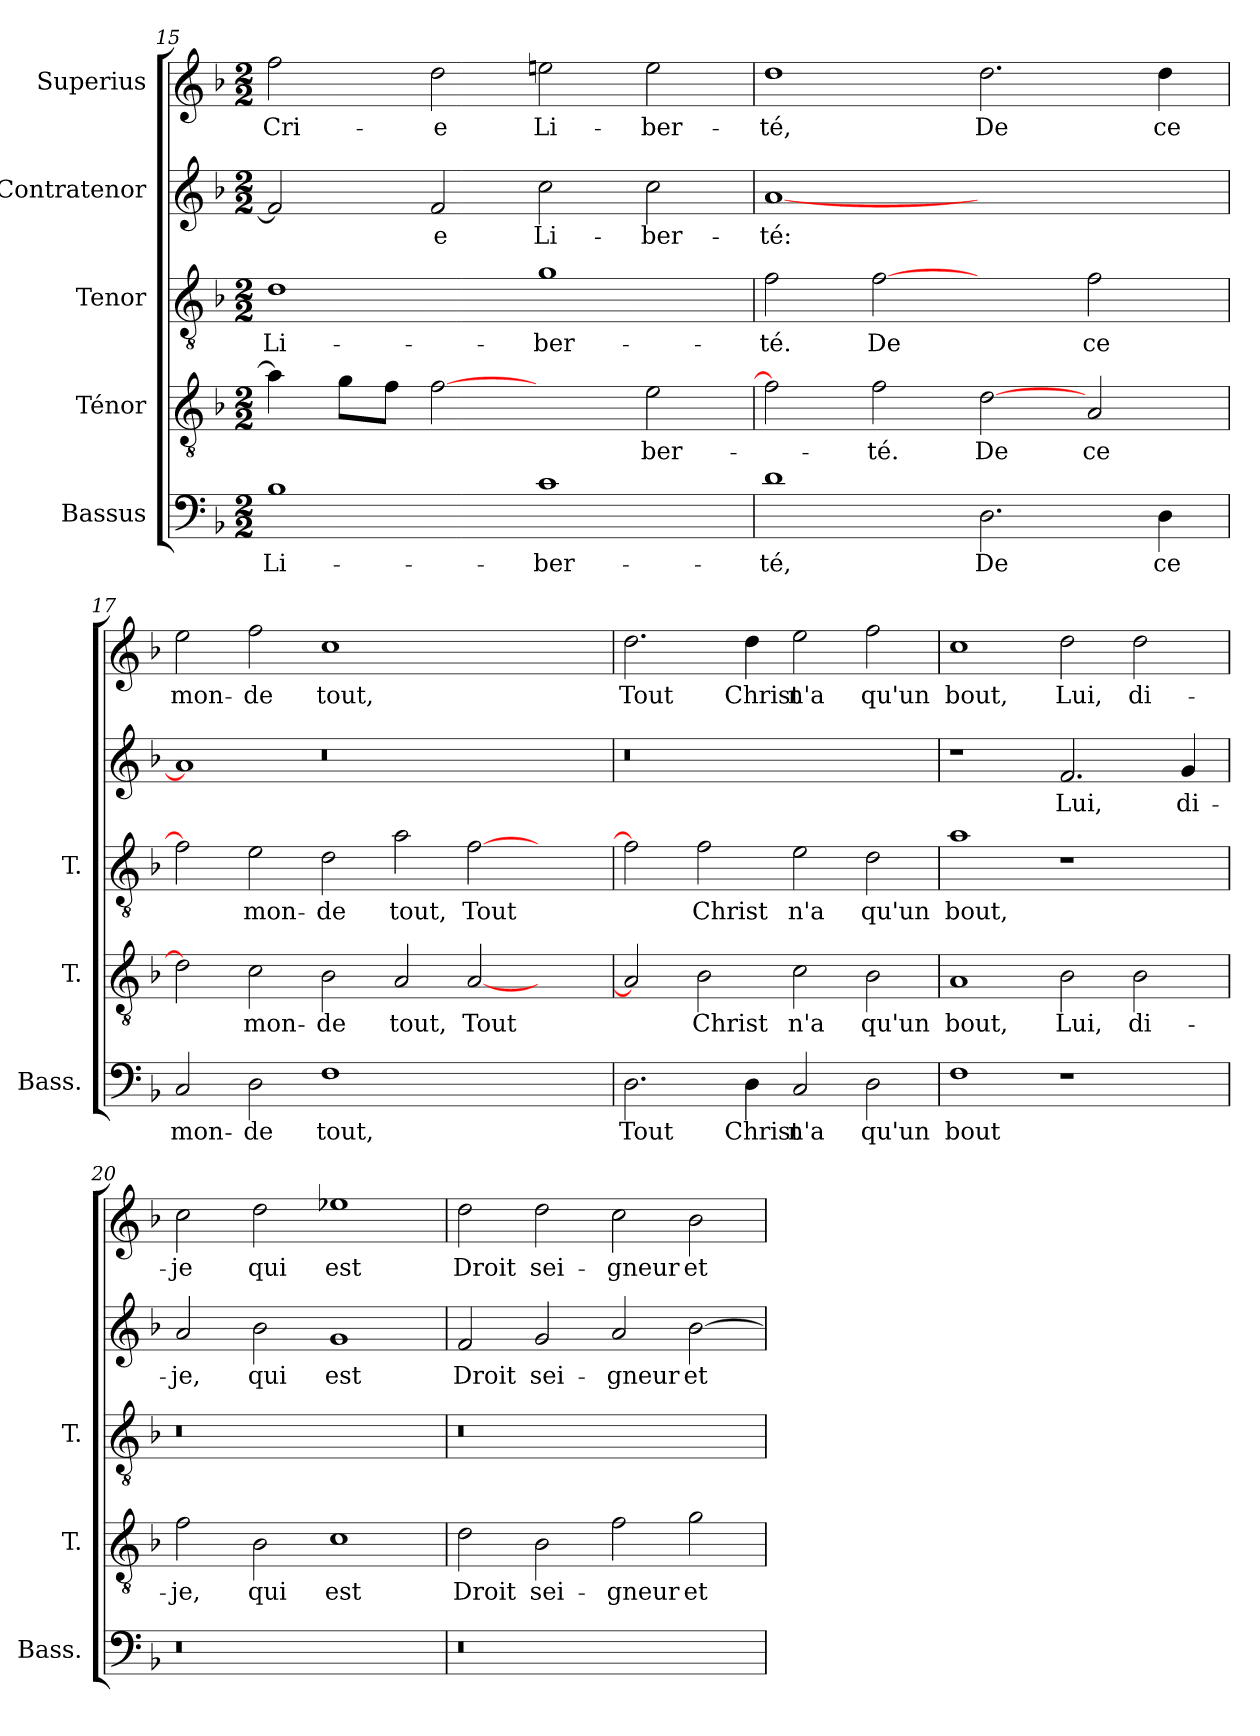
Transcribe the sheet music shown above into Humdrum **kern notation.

**kern	**text	**kern	**text	**kern	**text	**kern	**text	**kern	**text
*part5	*part5	*part4	*part4	*part3	*part3	*part2	*part2	*part1	*part1
*staff5	*staff5	*staff4	*staff4	*staff3	*staff3	*staff2	*staff2	*staff1	*staff1
*I"Bassus	*	*I"Ténor	*	*I"Tenor	*	*I"Contratenor	*	*I"Superius	*
*I'Bass.	*	*I'T.	*	*I'T.	*	*	*	*	*
*clefF4	*	*clefGv2	*	*clefGv2	*	*clefG2	*	*clefG2	*
*	*	*ITrd7c12	*	*ITrd7c12	*	*	*	*	*
*k[b-]	*	*k[b-]	*	*k[b-]	*	*k[b-]	*	*k[b-]	*
*F:	*	*F:	*	*F:	*	*F:	*	*F:	*
*M2/2	*	*M2/2	*	*M2/2	*	*M2/2	*	*M2/2	*
=15	=15	=15	=15	=15	=15	=15	=15	=15	=15
1B-\	Li-	4A\]	.	1D\	Li-	2f/]	.	2ff\	Cri-
.	.	8G\L	.	.	.	.	.	.	.
.	.	8F\J	.	.	.	.	.	.	.
.	.	[2F\	.	.	.	2f/	-e	2dd\	-e
1c\	-ber-	2ryy	.	1G\	-ber-	2cc\	Li-	2een\	Li-
.	.	2E\	-ber-	.	.	2cc\	-ber-	2ee\	-ber-
=16	=16	=16	=16	=16	=16	=16	=16	=16	=16
1d\	-té,	2F\]	.	2F\	-té.	[1a/	-té:	1dd\	-té,
.	.	2F\	-té.	[2F\	De	.	.	.	.
2.D\	De	[2D\	De	2ryy	.	1ryy	.	2.dd\	De
.	.	2AA/	ce	2F\	ce	.	.	.	.
4D\	ce	.	.	.	.	.	.	4dd\	ce
!!LO:LB:g=z
=17	=17	=17	=17	=17	=17	=17	=17	=17	=17
2C/	mon-	2D\]	.	2F\]	.	1a/]	.	2ee\	mon-
2D\	-de	2C\	mon-	2E\	mon-	.	.	2ff\	-de
!	!	!	!	!	!	!LO:N:vis=0	!	!	!
1F\	tout,	2BB-\	-de	2D\	-de	1r	.	1cc\	tout,
.	.	2AA/	tout,	2A\	tout,	.	.	.	.
1ryy	.	[2AA/	Tout	[2F\	Tout	1ryy	.	1ryy	.
.	.	2ryy	.	2ryy	.	.	.	.	.
=18	=18	=18	=18	=18	=18	=18	=18	=18	=18
!	!	!	!	!	!	!LO:N:vis=0	!	!	!
2.D\	Tout	2AA/]	.	2F\]	.	1r	.	2.dd\	Tout
.	.	2BB-\	Christ	2F\	Christ	.	.	.	.
4D\	Christ	.	.	.	.	.	.	4dd\	Christ
2C/	n'a	2C\	n'a	2E\	n'a	1ryy	.	2ee\	n'a
2D\	qu'un	2BB-\	qu'un	2D\	qu'un	.	.	2ff\	qu'un
=19	=19	=19	=19	=19	=19	=19	=19	=19	=19
1F\	bout	1AA/	bout,	1A\	bout,	1r	.	1cc\	bout,
1r	.	2BB-\	Lui,	1r	.	2.f/	Lui,	2dd\	Lui,
.	.	2BB-\	di-	.	.	.	.	2dd\	di-
.	.	.	.	.	.	4g/	di-	.	.
=20	=20	=20	=20	=20	=20	=20	=20	=20	=20
!LO:N:vis=0	!	!	!	!LO:N:vis=0	!	!	!	!	!
1r	.	2F\	je,	1r	.	2a/	je,	2cc\	je
.	.	2BB-\	qui	.	.	2b-\	qui	2dd\	qui
1ryy	.	1C\	est	1ryy	.	1g/	est	1ee-X\	est
!!LO:LB:g=z
=21	=21	=21	=21	=21	=21	=21	=21	=21	=21
!LO:N:vis=0	!	!	!	!LO:N:vis=0	!	!	!	!	!
1r	.	2D\	Droit	1r	.	2f/	Droit	2dd\	Droit
.	.	2BB-\	sei-	.	.	2g/	sei-	2dd\	sei-
1ryy	.	2F\	-gneur	1ryy	.	2a/	-gneur	2cc\	-gneur
.	.	2G\	et	.	.	[2b-\	et	2b-\	et
=	=	=	=	=	=	=	=	=	=
*-	*-	*-	*-	*-	*-	*-	*-	*-	*-
